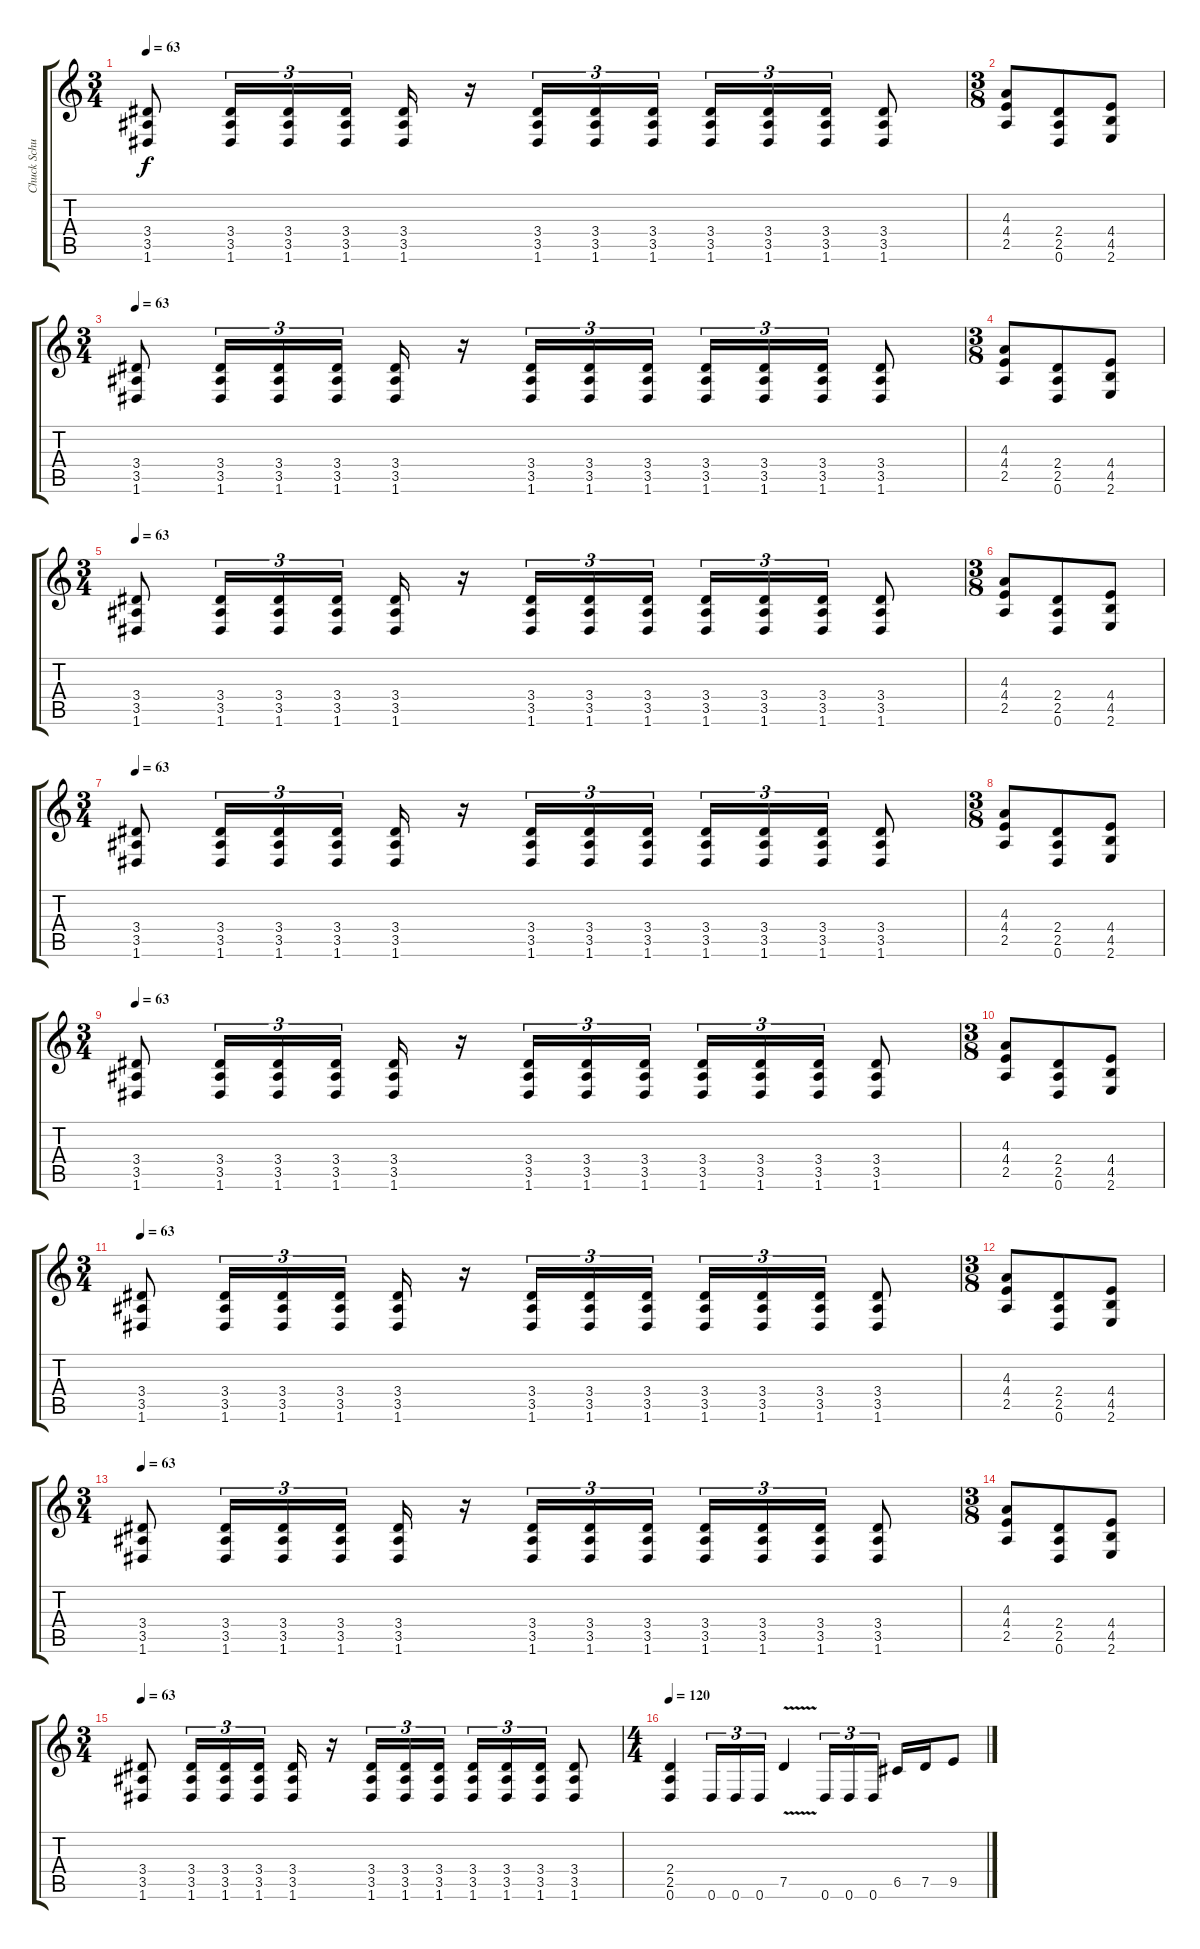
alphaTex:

\track ("Chuck Schuldiner" "Chuck Schu") {instrument distortionguitar}
\staff {score tabs}
\tuning (D4 A3 F3 C3 G2 D2) {hide}
\ts (3 4)
\tempo 63
\clef g2
\ks c
(3.4 3.5 1.6).8{dy f} (3.4 3.5 1.6).16{tu (3 2)} (3.4 3.5 1.6).16{tu (3 2)} (3.4 3.5 1.6).16{tu (3 2)} (3.4 3.5 1.6).16 r.16 (3.4 3.5 1.6).16{tu (3 2)} (3.4 3.5 1.6).16{tu (3 2)} (3.4 3.5 1.6).16{tu (3 2)} (3.4 3.5 1.6).16{tu (3 2)} (3.4 3.5 1.6).16{tu (3 2)} (3.4 3.5 1.6).16{tu (3 2)} (3.4 3.5 1.6).8 |
\ts (3 8)
(4.3 4.4 2.5).8 (2.4 2.5 0.6).8 (4.4 4.5 2.6).8 |
\ts (3 4)
\tempo 63
(3.4 3.5 1.6).8 (3.4 3.5 1.6).16{tu (3 2)} (3.4 3.5 1.6).16{tu (3 2)} (3.4 3.5 1.6).16{tu (3 2)} (3.4 3.5 1.6).16 r.16 (3.4 3.5 1.6).16{tu (3 2)} (3.4 3.5 1.6).16{tu (3 2)} (3.4 3.5 1.6).16{tu (3 2)} (3.4 3.5 1.6).16{tu (3 2)} (3.4 3.5 1.6).16{tu (3 2)} (3.4 3.5 1.6).16{tu (3 2)} (3.4 3.5 1.6).8 |
\ts (3 8)
(4.3 4.4 2.5).8 (2.4 2.5 0.6).8 (4.4 4.5 2.6).8 |
\ts (3 4)
\tempo 63
(3.4 3.5 1.6).8 (3.4 3.5 1.6).16{tu (3 2)} (3.4 3.5 1.6).16{tu (3 2)} (3.4 3.5 1.6).16{tu (3 2)} (3.4 3.5 1.6).16 r.16 (3.4 3.5 1.6).16{tu (3 2)} (3.4 3.5 1.6).16{tu (3 2)} (3.4 3.5 1.6).16{tu (3 2)} (3.4 3.5 1.6).16{tu (3 2)} (3.4 3.5 1.6).16{tu (3 2)} (3.4 3.5 1.6).16{tu (3 2)} (3.4 3.5 1.6).8 |
\ts (3 8)
(4.3 4.4 2.5).8 (2.4 2.5 0.6).8 (4.4 4.5 2.6).8 |
\ts (3 4)
\tempo 63
(3.4 3.5 1.6).8 (3.4 3.5 1.6).16{tu (3 2)} (3.4 3.5 1.6).16{tu (3 2)} (3.4 3.5 1.6).16{tu (3 2)} (3.4 3.5 1.6).16 r.16 (3.4 3.5 1.6).16{tu (3 2)} (3.4 3.5 1.6).16{tu (3 2)} (3.4 3.5 1.6).16{tu (3 2)} (3.4 3.5 1.6).16{tu (3 2)} (3.4 3.5 1.6).16{tu (3 2)} (3.4 3.5 1.6).16{tu (3 2)} (3.4 3.5 1.6).8 |
\ts (3 8)
(4.3 4.4 2.5).8 (2.4 2.5 0.6).8 (4.4 4.5 2.6).8 |
\ts (3 4)
\tempo 63
(3.4 3.5 1.6).8 (3.4 3.5 1.6).16{tu (3 2)} (3.4 3.5 1.6).16{tu (3 2)} (3.4 3.5 1.6).16{tu (3 2)} (3.4 3.5 1.6).16 r.16 (3.4 3.5 1.6).16{tu (3 2)} (3.4 3.5 1.6).16{tu (3 2)} (3.4 3.5 1.6).16{tu (3 2)} (3.4 3.5 1.6).16{tu (3 2)} (3.4 3.5 1.6).16{tu (3 2)} (3.4 3.5 1.6).16{tu (3 2)} (3.4 3.5 1.6).8 |
\ts (3 8)
(4.3 4.4 2.5).8 (2.4 2.5 0.6).8 (4.4 4.5 2.6).8 |
\ts (3 4)
\tempo 63
(3.4 3.5 1.6).8 (3.4 3.5 1.6).16{tu (3 2)} (3.4 3.5 1.6).16{tu (3 2)} (3.4 3.5 1.6).16{tu (3 2)} (3.4 3.5 1.6).16 r.16 (3.4 3.5 1.6).16{tu (3 2)} (3.4 3.5 1.6).16{tu (3 2)} (3.4 3.5 1.6).16{tu (3 2)} (3.4 3.5 1.6).16{tu (3 2)} (3.4 3.5 1.6).16{tu (3 2)} (3.4 3.5 1.6).16{tu (3 2)} (3.4 3.5 1.6).8 |
\ts (3 8)
(4.3 4.4 2.5).8 (2.4 2.5 0.6).8 (4.4 4.5 2.6).8 |
\ts (3 4)
\tempo 63
(3.4 3.5 1.6).8 (3.4 3.5 1.6).16{tu (3 2)} (3.4 3.5 1.6).16{tu (3 2)} (3.4 3.5 1.6).16{tu (3 2)} (3.4 3.5 1.6).16 r.16 (3.4 3.5 1.6).16{tu (3 2)} (3.4 3.5 1.6).16{tu (3 2)} (3.4 3.5 1.6).16{tu (3 2)} (3.4 3.5 1.6).16{tu (3 2)} (3.4 3.5 1.6).16{tu (3 2)} (3.4 3.5 1.6).16{tu (3 2)} (3.4 3.5 1.6).8 |
\ts (3 8)
(4.3 4.4 2.5).8 (2.4 2.5 0.6).8 (4.4 4.5 2.6).8 |
\ts (3 4)
\tempo 63
(3.4 3.5 1.6).8 (3.4 3.5 1.6).16{tu (3 2)} (3.4 3.5 1.6).16{tu (3 2)} (3.4 3.5 1.6).16{tu (3 2)} (3.4 3.5 1.6).16 r.16 (3.4 3.5 1.6).16{tu (3 2)} (3.4 3.5 1.6).16{tu (3 2)} (3.4 3.5 1.6).16{tu (3 2)} (3.4 3.5 1.6).16{tu (3 2)} (3.4 3.5 1.6).16{tu (3 2)} (3.4 3.5 1.6).16{tu (3 2)} (3.4 3.5 1.6).8 |
\ts (4 4)
\tempo 120
(2.4 2.5 0.6).4 0.6.16{tu (3 2)} 0.6.16{tu (3 2)} 0.6.16{tu (3 2)} 7.5{v}.4 0.6.16{tu (3 2)} 0.6.16{tu (3 2)} 0.6.16{tu (3 2)} 6.5.16 7.5.16 9.5.8
